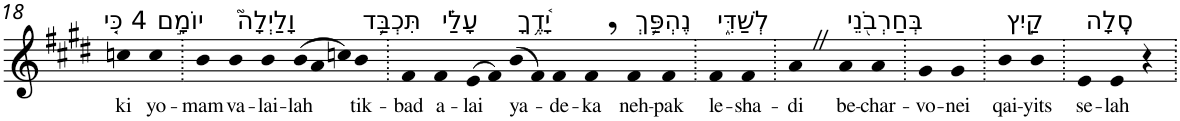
**kern	**text
*part1	*part1
*staff1	*staff1
*I"Piano	*
*I'Pno	*
!!LO:PB:g=z
*clefG2	*
*k[f#c#g#d#]	*
*E:	*
=18	=18
!LO:TX:a:t=4 כִּ֤י	!
!	!LO:LY:b
4ccn	ki
!LO:TX:a:t=יוֹמָ֣ם	!
!	!LO:LY:b
4cc	yo-
=19.	=19.
!	!LO:LY:b
4b	-mam
!LO:TX:a:t=וָלַיְלָה֮	!
!	!LO:LY:b
4b	va-
!	!LO:LY:b
4b	-lai-
*Xtuplet	*
!	!LO:LY:b
(>12b	-lah
12a	.
12ccn)	.
!LO:TX:a:t=תִּכְבַּ֥ד	!
!	!LO:LY:b
4b	tik-
=20.	=20.
!	!LO:LY:b
4f#	-bad
!LO:TX:a:t=עָלַ֗י	!
!	!LO:LY:b
4f#	a-
!	!LO:LY:b
(>8e	-lai
8f#)	.
!LO:TX:a:t=יָ֫דֶ֥ךָ	!
!	!LO:LY:b
(>8b	ya-
8f#)	.
!	!LO:LY:b
4f#	-de-
!	!LO:LY:b
4f#,	-ka
!LO:TX:a:t=נֶהְפַּ֥ךְ	!
!	!LO:LY:b
4f#	neh-
!	!LO:LY:b
4f#	-pak
=21.	=21.
!LO:TX:a:t=לְשַׁדִּ֑י	!
!	!LO:LY:b
4f#	le-
!	!LO:LY:b
4f#	-sha-
=22.	=22.
!	!LO:LY:b
4aZ	-di
!LO:TX:a:t=בְּחַרְבֹ֖נֵי	!
!	!LO:LY:b
4a	be-
!	!LO:LY:b
4a	-char-
=23.	=23.
!	!LO:LY:b
4g#	-vo-
!	!LO:LY:b
4g#	-nei
=24.	=24.
!LO:TX:a:t=קַ֣יִץ	!
!	!LO:LY:b
4b	qai-
!	!LO:LY:b
4b	-yits
=25.	=25.
!LO:TX:a:t=סֶֽלָה	!
!	!LO:LY:b
4e	se-
!	!LO:LY:b
4e	-lah
4r	.
=.	=.
*-	*-
